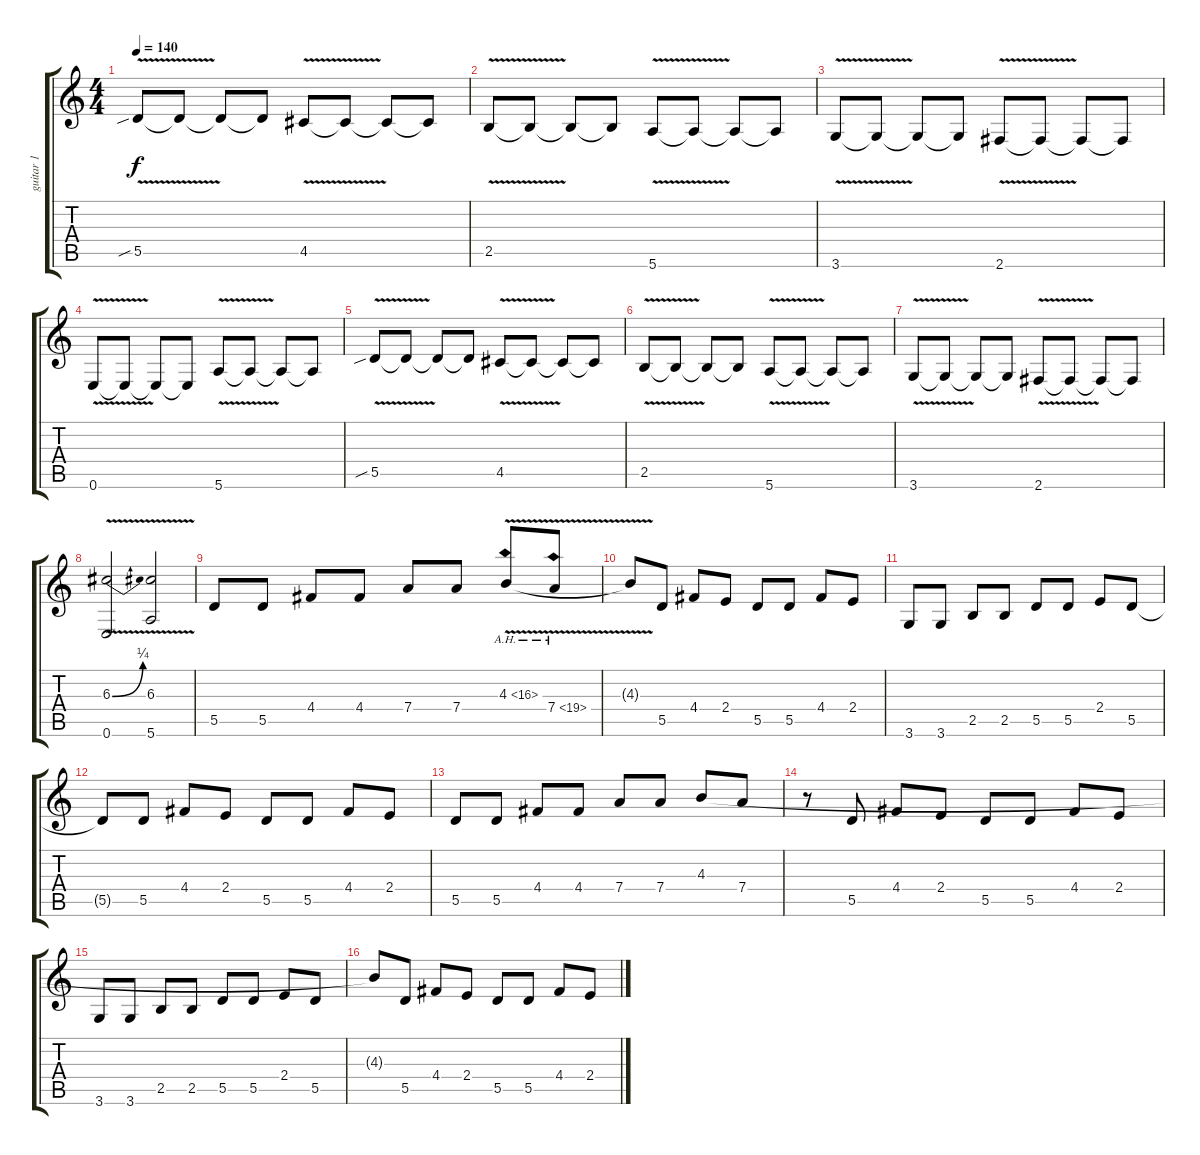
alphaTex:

\track ("guitar 1" "guitar 1") {instrument overdrivenguitar}
\staff {score tabs}
\tuning (E4 B3 G3 D3 A2 E2) {hide}
\ts (4 4)
\tempo 140
\clef g2
\ks c
5.5{v sib}.8{dy f volume 12} 5.5{t}.8 5.5{t}.8 5.5{t}.8 4.5{v}.8 4.5{t}.8 4.5{t}.8 4.5{t}.8 |
2.5{v}.8 2.5{t}.8 2.5{t}.8 2.5{t}.8 5.6{v}.8 5.6{t}.8 5.6{t}.8 5.6{t}.8 |
3.6{v}.8 3.6{t}.8 3.6{t}.8 3.6{t}.8 2.6{v}.8 2.6{t}.8 2.6{t}.8 2.6{t}.8 |
0.6{v}.8 0.6{t}.8 0.6{t}.8 0.6{t}.8 5.6{v}.8 5.6{t}.8 5.6{t}.8 5.6{t}.8 |
5.5{v sib}.8 5.5{t}.8 5.5{t}.8 5.5{t}.8 4.5{v}.8 4.5{t}.8 4.5{t}.8 4.5{t}.8 |
2.5{v}.8 2.5{t}.8 2.5{t}.8 2.5{t}.8 5.6{v}.8 5.6{t}.8 5.6{t}.8 5.6{t}.8 |
3.6{v}.8 3.6{t}.8 3.6{t}.8 3.6{t}.8 2.6{v}.8 2.6{t}.8 2.6{t}.8 2.6{t}.8 |
(6.3{be (bend 0 0 60 1) v} 0.6).2 (6.3{v} 5.6).2 |
5.5.8 5.5.8 4.4.8 4.4.8 7.4.8 7.4.8 4.3{ah 12 v}.8 7.4{ah 12 v}.8 |
4.3{t}.8 5.5.8 4.4.8 2.4.8 5.5.8 5.5.8 4.4.8 2.4.8 |
3.6.8 3.6.8 2.5.8 2.5.8 5.5.8 5.5.8 2.4.8 5.5.8 |
5.5{t}.8 5.5.8 4.4.8 2.4.8 5.5.8 5.5.8 4.4.8 2.4.8 |
5.5.8 5.5.8 4.4.8 4.4.8 7.4.8 7.4.8 4.3.8 7.4.8 |
r.8 5.5.8 4.4.8 2.4.8 5.5.8 5.5.8 4.4.8 2.4.8 |
3.6.8 3.6.8 2.5.8 2.5.8 5.5.8 5.5.8 2.4.8 5.5.8 |
4.3{t}.8 5.5.8 4.4.8 2.4.8 5.5.8 5.5.8 4.4.8 2.4.8
